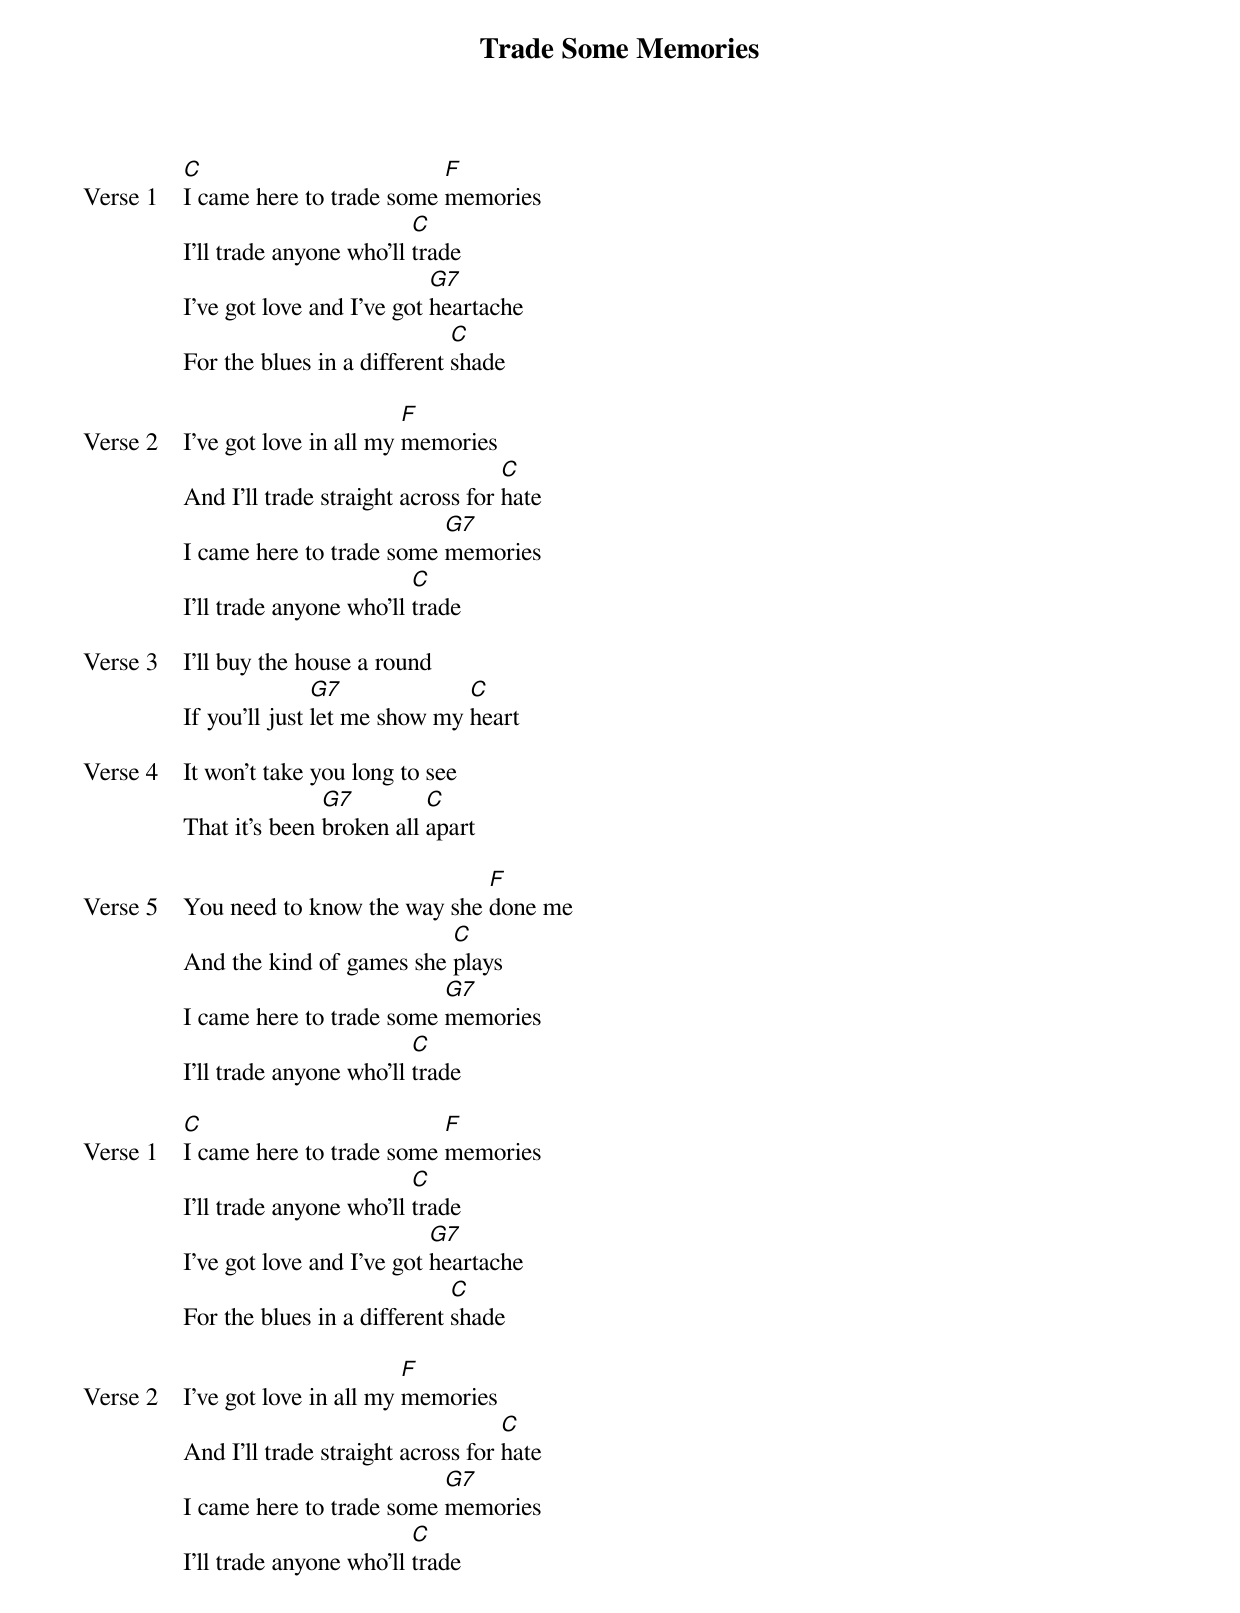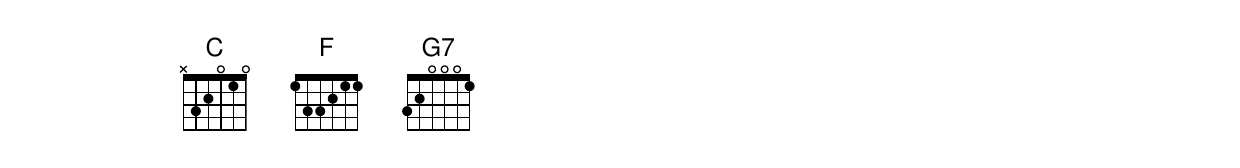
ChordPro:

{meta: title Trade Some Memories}
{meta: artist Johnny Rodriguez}
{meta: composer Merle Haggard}
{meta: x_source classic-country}
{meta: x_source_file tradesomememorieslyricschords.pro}
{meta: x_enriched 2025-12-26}

{start_of_verse: Verse 1}
[C]I came here to trade some [F]memories
I’ll trade anyone who’ll [C]trade
I’ve got love and I’ve got [G7]heartache
For the blues in a different [C]shade
{end_of_verse}

{start_of_verse: Verse 2}
I’ve got love in all my [F]memories
And I’ll trade straight across for [C]hate
I came here to trade some [G7]memories
I’ll trade anyone who’ll [C]trade
{end_of_verse}

{start_of_verse: Verse 3}
I’ll buy the house a round
If you’ll just [G7]let me show my [C]heart
{end_of_verse}

{start_of_verse: Verse 4}
It won’t take you long to see
That it’s been [G7]broken all [C]apart
{end_of_verse}

{start_of_verse: Verse 5}
You need to know the way she [F]done me
And the kind of games she [C]plays
I came here to trade some [G7]memories
I’ll trade anyone who’ll [C]trade
{end_of_verse}

{start_of_verse: Verse 1}
[C]I came here to trade some [F]memories
I’ll trade anyone who’ll [C]trade
I’ve got love and I’ve got [G7]heartache
For the blues in a different [C]shade
{end_of_verse}

{start_of_verse: Verse 2}
I’ve got love in all my [F]memories
And I’ll trade straight across for [C]hate
I came here to trade some [G7]memories
I’ll trade anyone who’ll [C]trade
{end_of_verse}
